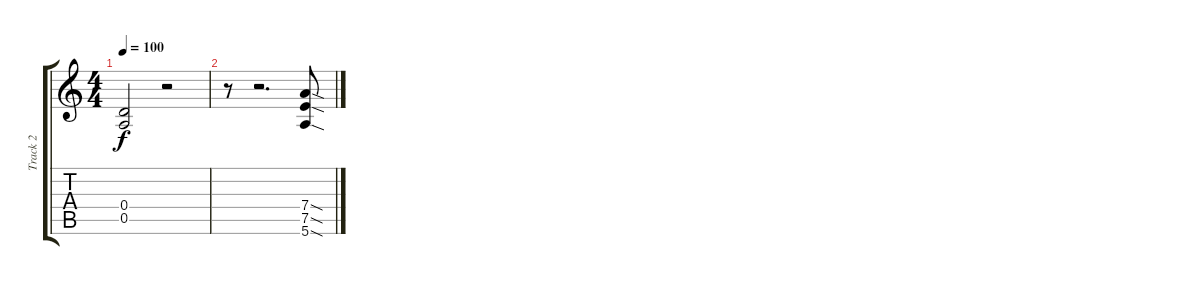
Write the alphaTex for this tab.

\track ("Track 2" "Track 2") {instrument distortionguitar}
\staff {score tabs}
\tuning (E4 B3 G3 D3 A2 E2) {hide}
\ts (4 4)
\tempo 100
\clef g2
\ks c
(0.4 0.5).2{dy f} r.2 |
r.8 r.2{d} (7.4{sod} 7.5{sod} 5.6{sod}).8
